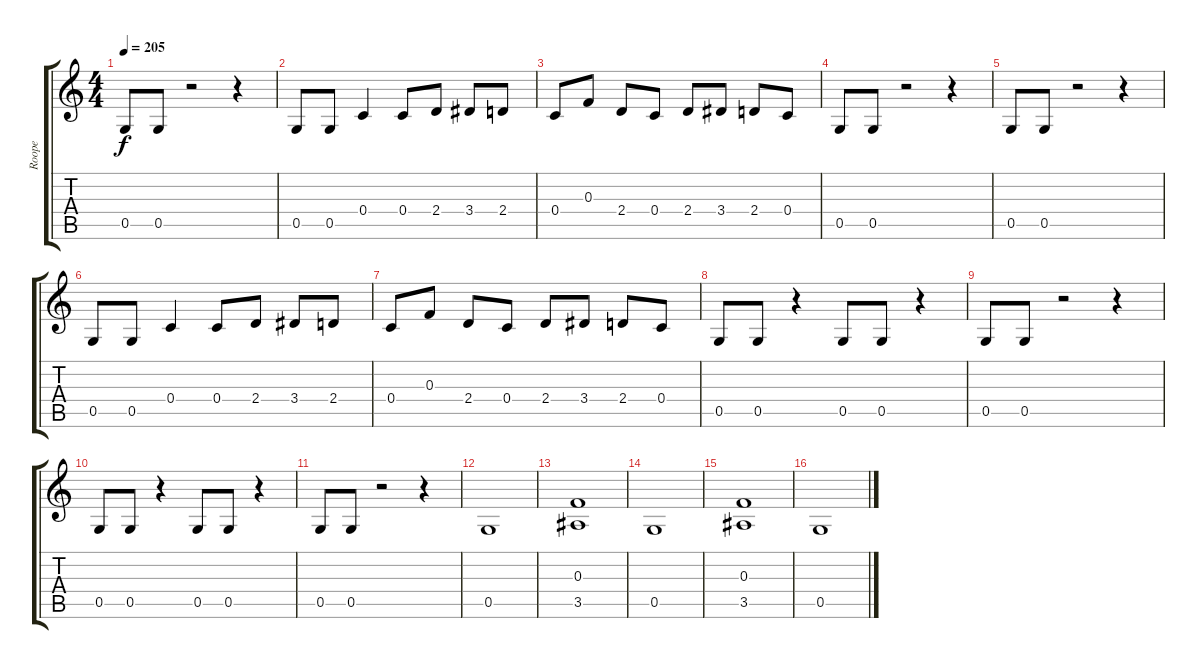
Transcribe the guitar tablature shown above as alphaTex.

\track ("Roope" "Roope") {instrument distortionguitar}
\staff {score tabs}
\tuning (D4 A3 F3 C3 G2 D2) {hide}
\ts (4 4)
\tempo 205
\clef g2
\ks c
0.5.8{dy f} 0.5.8 r.2 r.4 |
0.5.8 0.5.8 0.4.4 0.4.8 2.4.8 3.4.8 2.4.8 |
0.4.8 0.3.8 2.4.8 0.4.8 2.4.8 3.4.8 2.4.8 0.4.8 |
0.5.8 0.5.8 r.2 r.4 |
0.5.8 0.5.8 r.2 r.4 |
0.5.8 0.5.8 0.4.4 0.4.8 2.4.8 3.4.8 2.4.8 |
0.4.8 0.3.8 2.4.8 0.4.8 2.4.8 3.4.8 2.4.8 0.4.8 |
0.5.8 0.5.8 r.4 0.5.8 0.5.8 r.4 |
0.5.8 0.5.8 r.2 r.4 |
0.5.8 0.5.8 r.4 0.5.8 0.5.8 r.4 |
0.5.8 0.5.8 r.2 r.4 |
0.5.1 |
(0.3 3.5).1 |
0.5.1 |
(0.3 3.5).1 |
0.5.1
